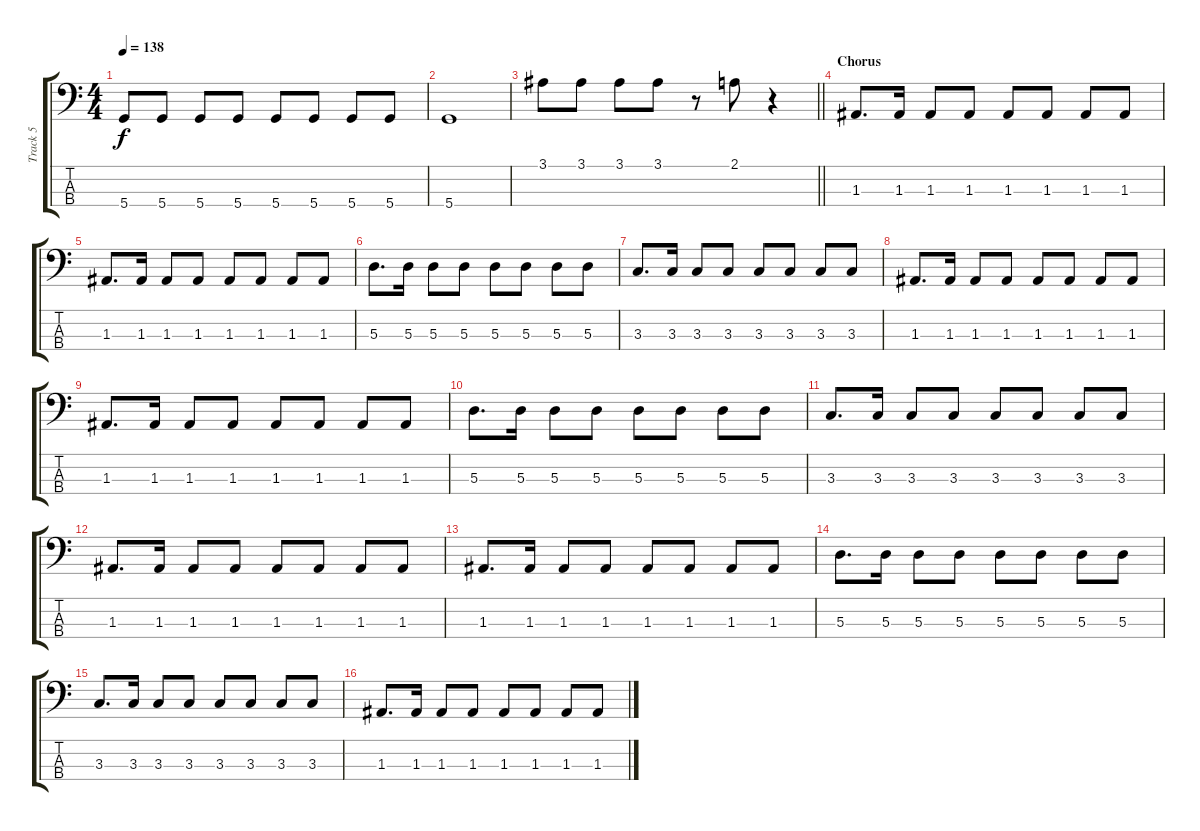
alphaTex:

\track ("Track 5" "Track 5") {instrument electricbasspick}
\staff {score tabs}
\tuning (G2 D2 A1 D1) {hide}
\ts (4 4)
\tempo 138
\clef f4
\ks c
5.4.8{dy f} 5.4.8 5.4.8 5.4.8 5.4.8 5.4.8 5.4.8 5.4.8 |
5.4.1 |
\barLineRight lightlight
3.1.8 3.1.8 3.1.8 3.1.8 r.8 2.1.8 r.4 |
\section ("" "Chorus")
1.3.8{d} 1.3.16 1.3.8 1.3.8 1.3.8 1.3.8 1.3.8 1.3.8 |
1.3.8{d} 1.3.16 1.3.8 1.3.8 1.3.8 1.3.8 1.3.8 1.3.8 |
5.3.8{d} 5.3.16 5.3.8 5.3.8 5.3.8 5.3.8 5.3.8 5.3.8 |
3.3.8{d} 3.3.16 3.3.8 3.3.8 3.3.8 3.3.8 3.3.8 3.3.8 |
1.3.8{d} 1.3.16 1.3.8 1.3.8 1.3.8 1.3.8 1.3.8 1.3.8 |
1.3.8{d} 1.3.16 1.3.8 1.3.8 1.3.8 1.3.8 1.3.8 1.3.8 |
5.3.8{d} 5.3.16 5.3.8 5.3.8 5.3.8 5.3.8 5.3.8 5.3.8 |
3.3.8{d} 3.3.16 3.3.8 3.3.8 3.3.8 3.3.8 3.3.8 3.3.8 |
1.3.8{d} 1.3.16 1.3.8 1.3.8 1.3.8 1.3.8 1.3.8 1.3.8 |
1.3.8{d} 1.3.16 1.3.8 1.3.8 1.3.8 1.3.8 1.3.8 1.3.8 |
5.3.8{d} 5.3.16 5.3.8 5.3.8 5.3.8 5.3.8 5.3.8 5.3.8 |
3.3.8{d} 3.3.16 3.3.8 3.3.8 3.3.8 3.3.8 3.3.8 3.3.8 |
1.3.8{d} 1.3.16 1.3.8 1.3.8 1.3.8 1.3.8 1.3.8 1.3.8
